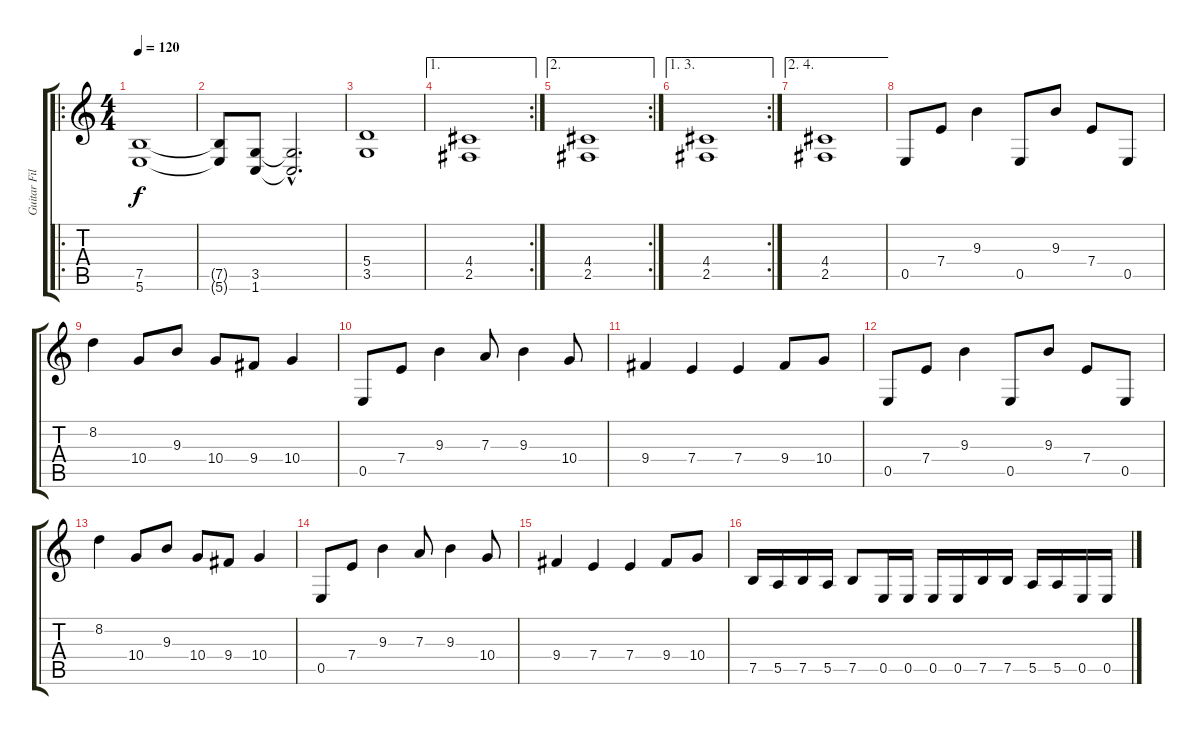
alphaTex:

\track ("Guitar Fill" "Guitar Fil") {instrument distortionguitar}
\staff {score tabs}
\tuning (B3 Gb3 D3 A2 E2 B1) {hide}
\ro
\ts (4 4)
\tempo 120
\clef g2
\ks c
(7.5 5.6).1{dy f} |
(7.5{t} 5.6{t}).8 (3.5 1.6).8 (3.5{hac t} 1.6{hac t}).2{d} |
(5.4 3.5).1 |
\ae 1
\rc 2
(4.4 2.5).1 |
\ae 2
\rc 2
(4.4 2.5).1 |
\ae (1 3)
\rc 2
(4.4 2.5).1 |
\ae (2 4)
(4.4 2.5).1 |
0.5.8{volume 13} 7.4.8 9.3.4 0.5.8 9.3.8 7.4.8 0.5.8 |
8.2.4 10.4.8 9.3.8 10.4.8 9.4.8 10.4.4 |
0.5.8 7.4.8 9.3.4 7.3.8 9.3.4 10.4.8 |
9.4.4 7.4.4 7.4.4 9.4.8 10.4.8 |
0.5.8 7.4.8 9.3.4 0.5.8 9.3.8 7.4.8 0.5.8 |
8.2.4 10.4.8 9.3.8 10.4.8 9.4.8 10.4.4 |
0.5.8 7.4.8 9.3.4 7.3.8 9.3.4 10.4.8 |
9.4.4 7.4.4 7.4.4 9.4.8 10.4.8 |
7.5.16{volume 8 instrument electricguitarmuted} 5.5.16{volume 12} 7.5.16 5.5.16 7.5.8 0.5.16 0.5.16 0.5.16 0.5.16 7.5.16 7.5.16 5.5.16 5.5.16 0.5.16 0.5.16
